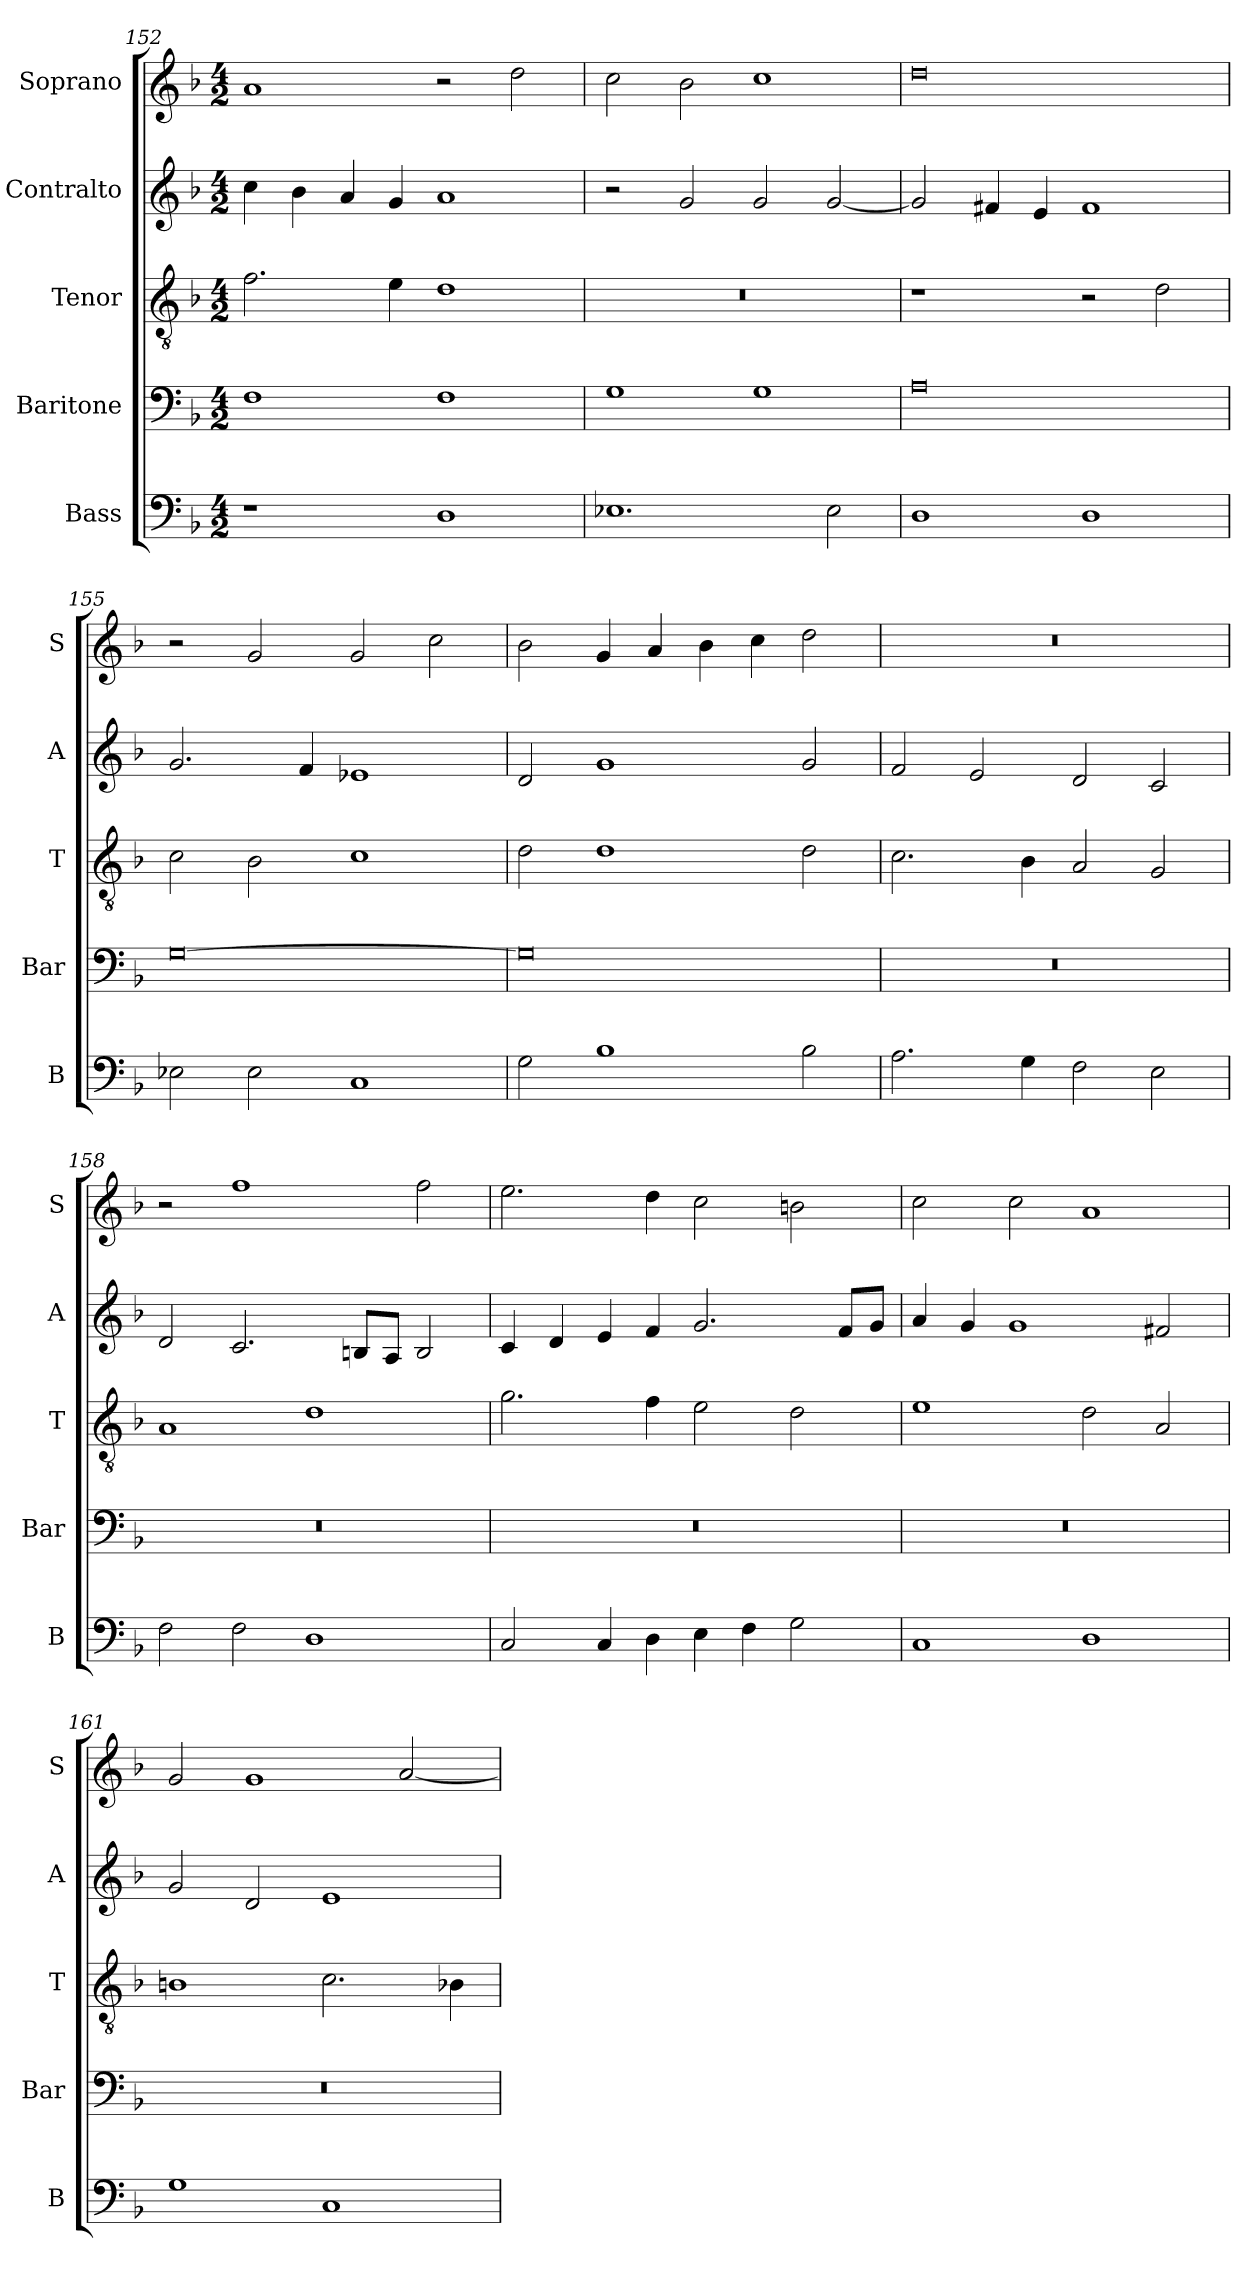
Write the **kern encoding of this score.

**kern	**kern	**kern	**kern	**kern
*part5	*part4	*part3	*part2	*part1
*staff5	*staff4	*staff3	*staff2	*staff1
*I"Bass	*I"Baritone	*I"Tenor	*I"Contralto	*I"Soprano
*I'B	*I'Bar	*I'T	*I'A	*I'S
*clefF4	*clefF4	*clefGv2	*clefG2	*clefG2
*k[b-]	*k[b-]	*k[b-]	*k[b-]	*k[b-]
*G:dor	*G:dor	*G:dor	*G:dor	*G:dor
*M4/2	*M4/2	*M4/2	*M4/2	*M4/2
=152	=152	=152	=152	=152
1r	1F	2.f	4cc	1a
.	.	.	4b-	.
.	.	.	4a	.
.	.	4e	4g	.
1D	1F	1d	1a	2r
.	.	.	.	2dd
=153	=153	=153	=153	=153
1.E-X	1G	0r	2r	2cc
.	.	.	2g	2b-
.	1G	.	2g	1cc
2E-	.	.	[2g	.
=154	=154	=154	=154	=154
1D	0A	1r	2g]	0dd
.	.	.	4f#X	.
.	.	.	4e	.
1D	.	2r	1f#	.
.	.	2d	.	.
=155	=155	=155	=155	=155
2E-X	[0G	2c	2.g	2r
2E-	.	2B-	.	2g
.	.	.	4f	.
1C	.	1c	1e-X	2g
.	.	.	.	2cc
=156	=156	=156	=156	=156
2G	0G]	2d	2d	2b-
1B-	.	1d	1g	4g
.	.	.	.	4a
.	.	.	.	4b-
.	.	.	.	4cc
2B-	.	2d	2g	2dd
=157	=157	=157	=157	=157
2.A	0r	2.c	2f	0r
.	.	.	2e	.
4G	.	4B-	.	.
2F	.	2A	2d	.
2E	.	2G	2c	.
=158	=158	=158	=158	=158
2F	0r	1A	2d	2r
2F	.	.	2.c	1ff
1D	.	1d	.	.
.	.	.	8Bn/L	.
.	.	.	8A/J	.
.	.	.	2B	2ff
=159	=159	=159	=159	=159
2C	0r	2.g	4c	2.ee
.	.	.	4d	.
4C	.	.	4e	.
4D	.	4f	4f	4dd
4E	.	2e	2.g	2cc
4F	.	.	.	.
2G	.	2d	.	2bn
.	.	.	8f/L	.
.	.	.	8g/J	.
=160	=160	=160	=160	=160
1C	0r	1e	4a	2cc
.	.	.	4g	.
.	.	.	1g	2cc
1D	.	2d	.	1a
.	.	2A	2f#X	.
=161	=161	=161	=161	=161
1G	0r	1Bn	2g	2g
.	.	.	2d	1g
1C	.	2.c	1e	.
.	.	.	.	[2a
.	.	4B-X	.	.
=	=	=	=	=
*-	*-	*-	*-	*-
